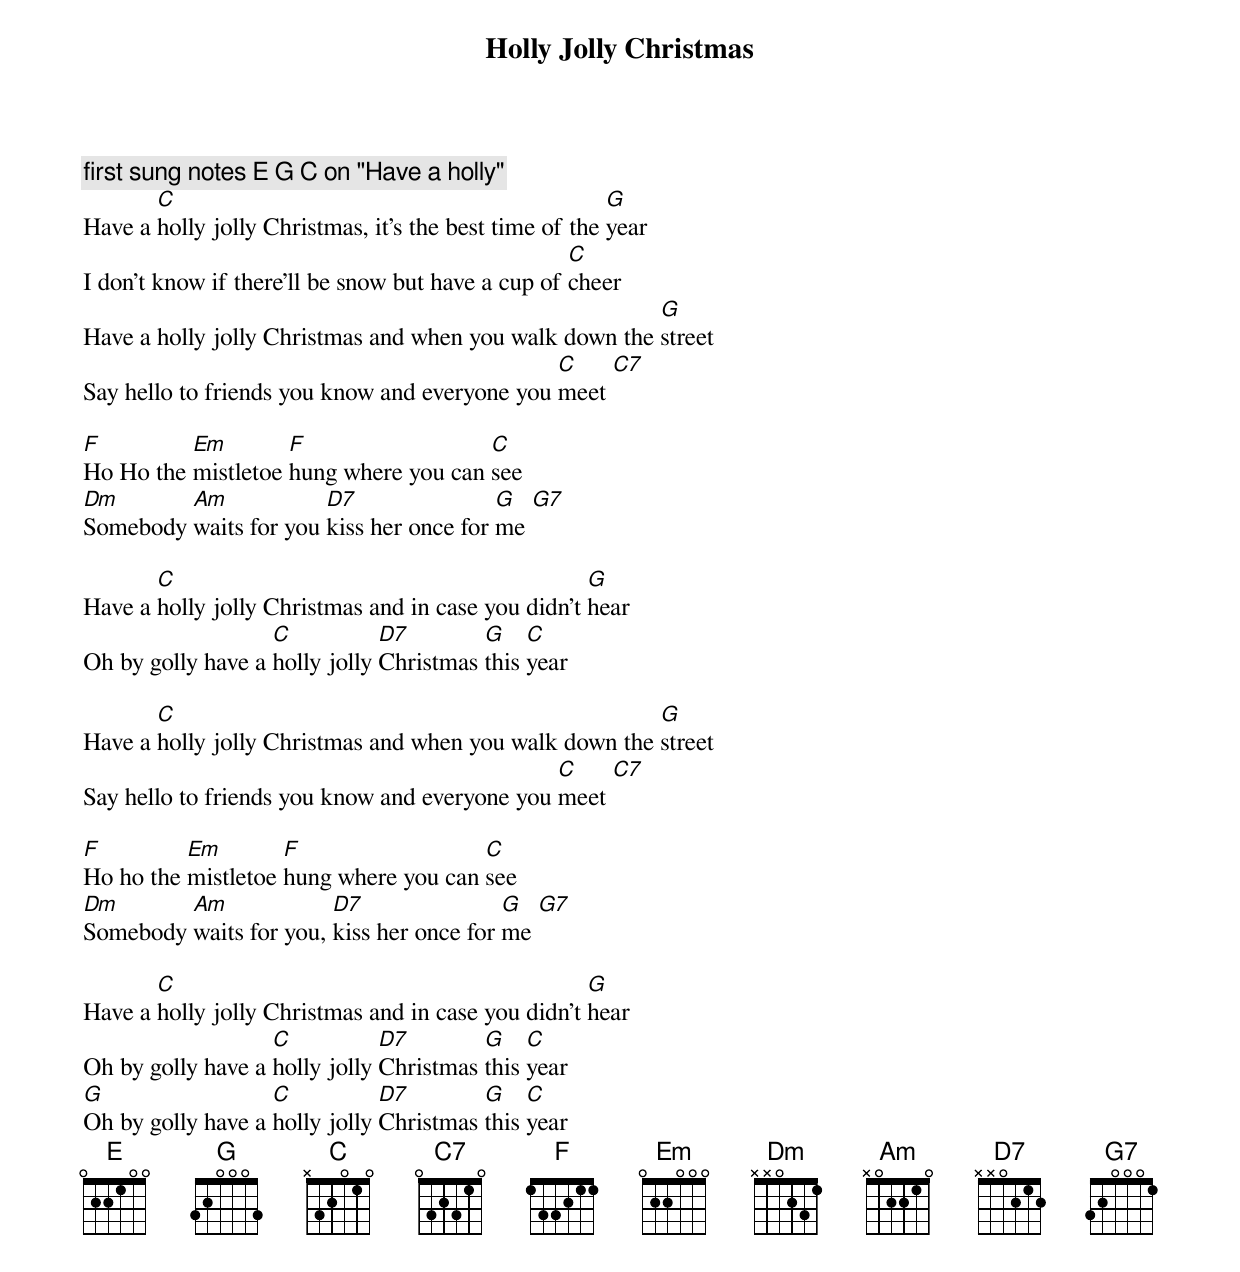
{title:Holly Jolly Christmas}
{c:first sung notes [E] [G] [C] on "Have a holly"}
Have a [C]holly jolly Christmas, it's the best time of the [G]year
I don't know if there'll be snow but have a cup of [C]cheer
Have a holly jolly Christmas and when you walk down the [G]street
Say hello to friends you know and everyone you [C]meet [C7]

[F]Ho Ho the [Em]mistletoe [F]hung where you can [C]see
[Dm]Somebody [Am]waits for you [D7]kiss her once for [G]me [G7]

Have a [C]holly jolly Christmas and in case you didn't [G]hear
Oh by golly have a [C]holly jolly [D7]Christmas [G]this [C]year

Have a [C]holly jolly Christmas and when you walk down the [G]street
Say hello to friends you know and everyone you [C]meet [C7]

[F]Ho ho the [Em]mistletoe [F]hung where you can [C]see
[Dm]Somebody [Am]waits for you, [D7]kiss her once for [G]me [G7]

Have a [C]holly jolly Christmas and in case you didn't [G]hear
Oh by golly have a [C]holly jolly [D7]Christmas [G]this [C]year
[G]Oh by golly have a [C]holly jolly [D7]Christmas [G]this [C]year
